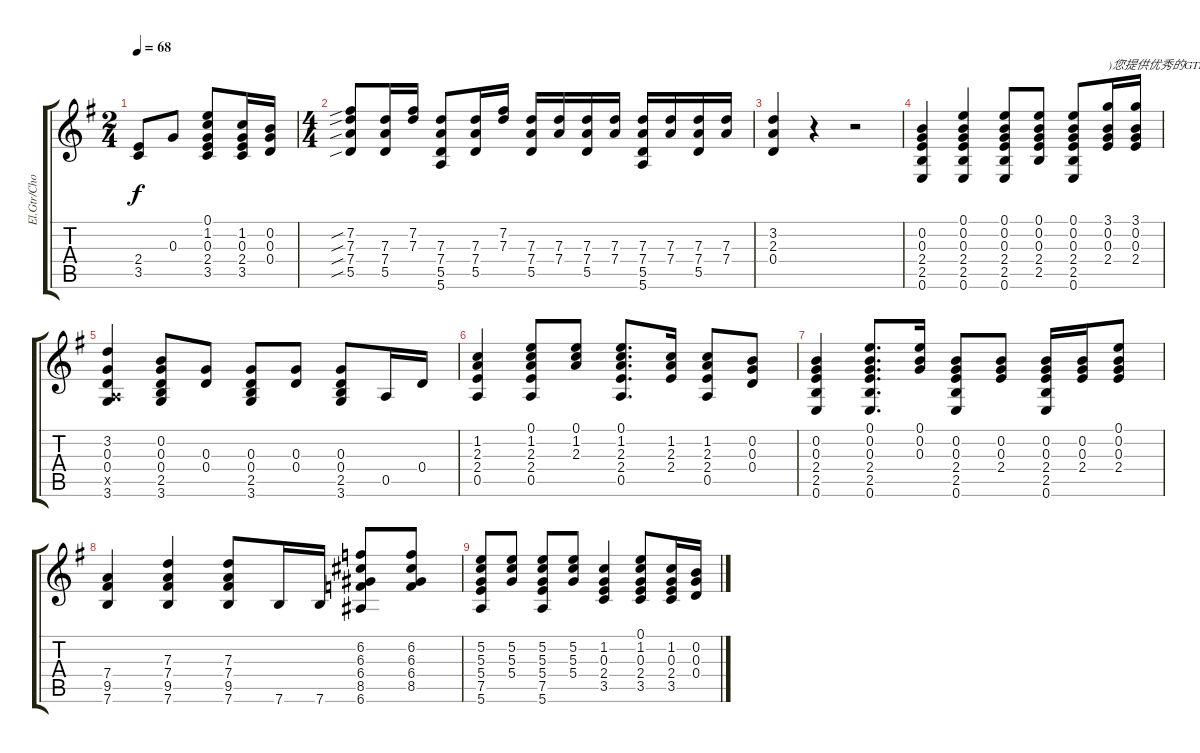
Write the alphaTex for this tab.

\track ("El.Gtr/Chorus" "El.Gtr/Cho") {instrument electricguitarjazz}
\staff {score tabs}
\tuning (E4 B3 G3 D3 A2 E2) {hide}
\ts (2 4)
\tempo 68
\clef g2
\ks g
(2.4 3.5).8{dy f} 0.3.8 (0.1 1.2 0.3 2.4 3.5).8 (1.2 0.3 2.4 3.5).16 (0.2 0.3 0.4).16 |
\ts (4 4)
(7.2{sib} 7.3{sib} 7.4{sib} 5.5{sib}).8 (7.3 7.4 5.5).16 (7.2 7.3).16 (7.3 7.4 5.5 5.6).8 (7.3 7.4 5.5).16 (7.2 7.3).16 (7.3 7.4 5.5).16 (7.3 7.4).16 (7.3 7.4 5.5).16 (7.3 7.4).16 (7.3 7.4 5.5 5.6).16 (7.3 7.4).16 (7.3 7.4 5.5).16 (7.3 7.4).16 |
(3.2 2.3 0.4).4 r.4 r.2 |
(0.2 0.3 2.4 2.5 0.6).4 (0.1 0.2 0.3 2.4 2.5 0.6).4 (0.1 0.2 0.3 2.4 2.5 0.6).8 (0.1 0.2 0.3 2.4 2.5).8 (0.1 0.2 0.3 2.4 2.5 0.6).8 (3.1 0.2 0.3 2.4).16{txt ")您提供优秀的GTP"} (3.1 0.2 0.3 2.4).16 |
(3.2 0.3 0.4 0.5{x} 3.6).4 (0.2 0.3 0.4 2.5 3.6).8 (0.3 0.4).8 (0.3 0.4 2.5 3.6).8 (0.3 0.4).8 (0.3 0.4 2.5 3.6).8 0.5.16 0.4.16 |
(1.2 2.3 2.4 0.5).4 (0.1 1.2 2.3 2.4 0.5).8 (0.1 1.2 2.3).8 (0.1 1.2 2.3 2.4 0.5).8{d} (1.2 2.3 2.4).16 (1.2 2.3 2.4 0.5).8 (0.2 0.3 0.4).8 |
(0.2 0.3 2.4 2.5 0.6).4 (0.1 0.2 0.3 2.4 2.5 0.6).8{d} (0.1 0.2 0.3).16 (0.2 0.3 2.4 2.5 0.6).8 (0.2 0.3 2.4).8 (0.2 0.3 2.4 2.5 0.6).16 (0.2 0.3 2.4).16 (0.1 0.2 0.3 2.4).8 |
(7.4 9.5 7.6).4 (7.3 7.4 9.5 7.6).4 (7.3 7.4 9.5 7.6).8 7.6.16 7.6.16 (6.2 6.3 6.4 8.5 6.6).8 (6.2 6.3 6.4 8.5).8 |
(5.2 5.3 5.4 7.5 5.6).8 (5.2 5.3 5.4).8 (5.2 5.3 5.4 7.5 5.6).8 (5.2 5.3 5.4).8 (1.2 0.3 2.4 3.5).4 (0.1 1.2 0.3 2.4 3.5).8 (1.2 0.3 2.4 3.5).16 (0.2 0.3 0.4).16
